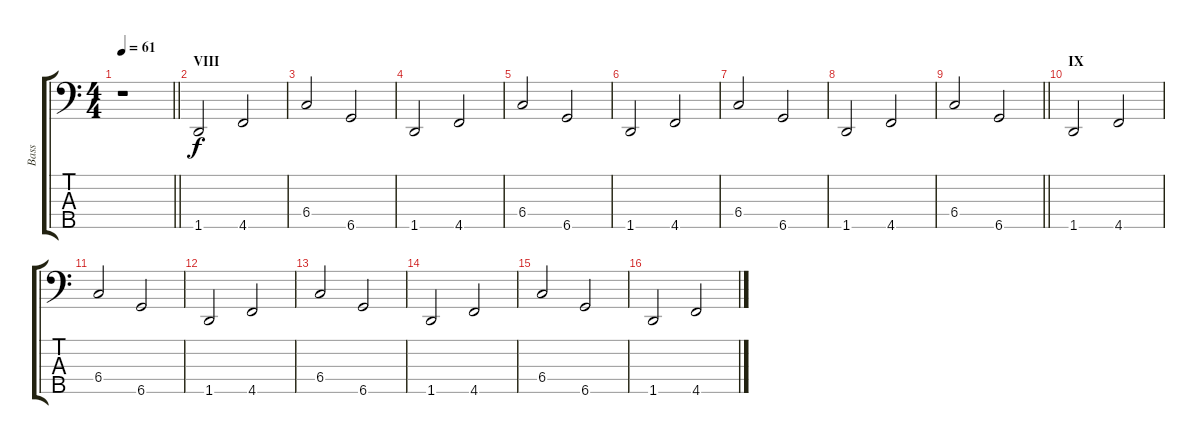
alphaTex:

\track ("Bass" "Bass") {instrument electricbassfinger}
\staff {score tabs}
\tuning (Ab2 E2 B1 Gb1 Db1) {hide}
\ts (4 4)
\tempo 61
\clef f4
\barLineRight lightlight
\ks c
r.1{dy f} |
\section ("" "VIII")
1.5.2 4.5.2 |
6.4.2 6.5.2 |
1.5.2 4.5.2 |
6.4.2 6.5.2 |
1.5.2 4.5.2 |
6.4.2 6.5.2 |
1.5.2 4.5.2 |
\barLineRight lightlight
6.4.2 6.5.2 |
\section ("" "IX")
1.5.2 4.5.2 |
6.4.2 6.5.2 |
1.5.2 4.5.2 |
6.4.2 6.5.2 |
1.5.2 4.5.2 |
6.4.2 6.5.2 |
1.5.2 4.5.2
